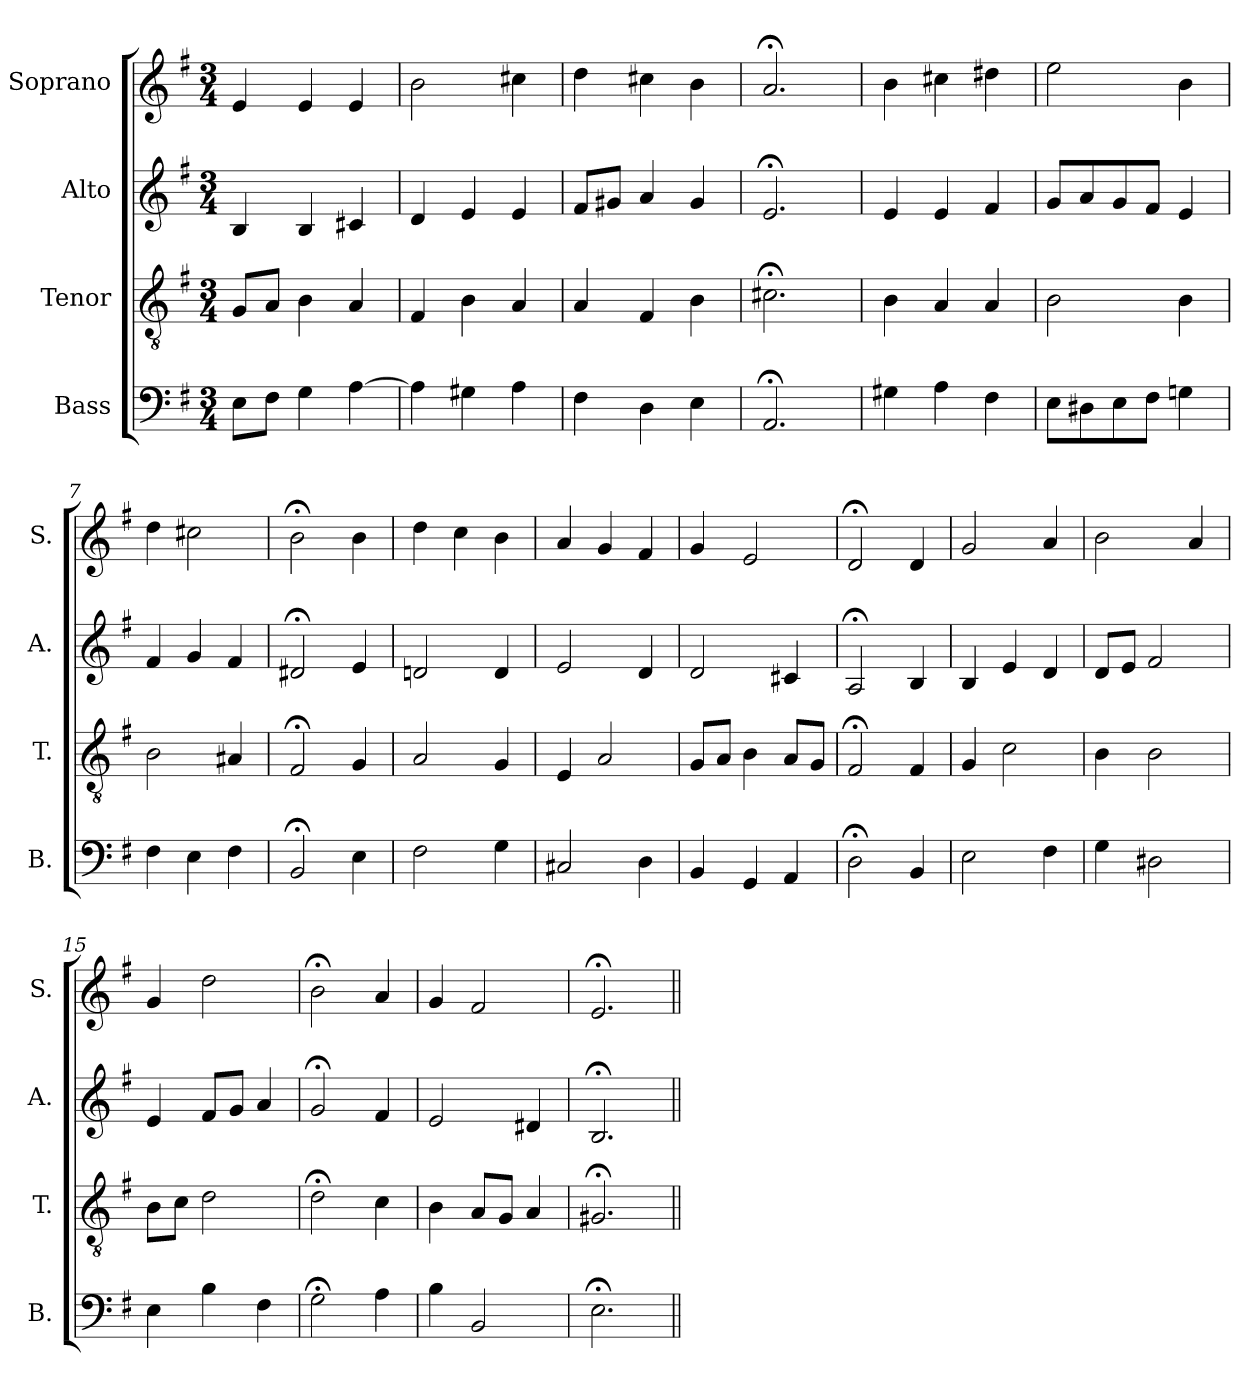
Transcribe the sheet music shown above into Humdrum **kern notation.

**kern	**kern	**kern	**kern
*part4	*part3	*part2	*part1
*staff4	*staff3	*staff2	*staff1
*I"Bass	*I"Tenor	*I"Alto	*I"Soprano
*I'B.	*I'T.	*I'A.	*I'S.
*clefF4	*clefGv2	*clefG2	*clefG2
*	*ITrd7c12	*	*
*k[f#]	*k[f#]	*k[f#]	*k[f#]
*G:	*G:	*G:	*G:
*M3/4	*M3/4	*M3/4	*M3/4
=1	=1	=1	=1
8E\L	8GG/L	4B/	4e/
8F#\J	8AA/J	.	.
4G\	4BB\	4B/	4e/
[4A\	4AA/	4c#X/	4e/
=2	=2	=2	=2
4A\]	4FF#/	4d/	2b\
4G#X\	4BB\	4e/	.
4A\	4AA/	4e/	4cc#X\
=3	=3	=3	=3
4F#\	4AA/	8f#/L	4dd\
.	.	8g#X/J	.
4D\	4FF#/	4a/	4cc#X\
4E\	4BB\	4g#/	4b\
=4	=4	=4	=4
2.AA;</	2.C#X;<\	2.e;</	2.a;</
=5	=5	=5	=5
4G#X\	4BB\	4e/	4b\
4A\	4AA/	4e/	4cc#X\
4F#\	4AA/	4f#/	4dd#X\
=6	=6	=6	=6
8E\L	2BB\	8g/L	2ee\
8D#X\	.	8a/	.
8E\	.	8g/	.
8F#\J	.	8f#/J	.
4Gn\	4BB\	4e/	4b\
=7	=7	=7	=7
4F#\	2BB\	4f#/	4dd\
4E\	.	4g/	2cc#X\
4F#\	4AA#X/	4f#/	.
!!LO:LB:g=z
=8	=8	=8	=8
2BB;</	2FF#;</	2d#X;</	2b;<\
4E\	4GG/	4e/	4b\
=9	=9	=9	=9
2F#\	2AA/	2dn/	4dd\
.	.	.	4cc\
4G\	4GG/	4d/	4b\
=10	=10	=10	=10
2C#X/	4EE/	2e/	4a/
.	2AA/	.	4g/
4D\	.	4d/	4f#/
=11	=11	=11	=11
4BB/	8GG/L	2d/	4g/
.	8AA/J	.	.
4GG/	4BB\	.	2e/
4AA/	8AA/L	4c#X/	.
.	8GG/J	.	.
=12	=12	=12	=12
2D;<\	2FF#;</	2A;</	2d;</
4BB/	4FF#/	4B/	4d/
=13	=13	=13	=13
2E\	4GG/	4B/	2g/
.	2C\	4e/	.
4F#\	.	4d/	4a/
!!LO:PB:g=z
=14	=14	=14	=14
4G\	4BB\	8d/L	2b\
.	.	8e/J	.
2D#X\	2BB\	2f#/	.
.	.	.	4a/
=15	=15	=15	=15
4E\	8BB\L	4e/	4g/
.	8C\J	.	.
4B\	2D\	8f#/L	2dd\
.	.	8g/J	.
4F#\	.	4a/	.
=16	=16	=16	=16
2G;<\	2D;<\	2g;</	2b;<\
4A\	4C\	4f#/	4a/
=17	=17	=17	=17
4B\	4BB\	2e/	4g/
2BB/	8AA/L	.	2f#/
.	8GG/J	.	.
.	4AA/	4d#X/	.
=18	=18	=18	=18
2.E;<\	2.GG#X;</	2.B;</	2.e;</
=||	=||	=||	=||
*-	*-	*-	*-
